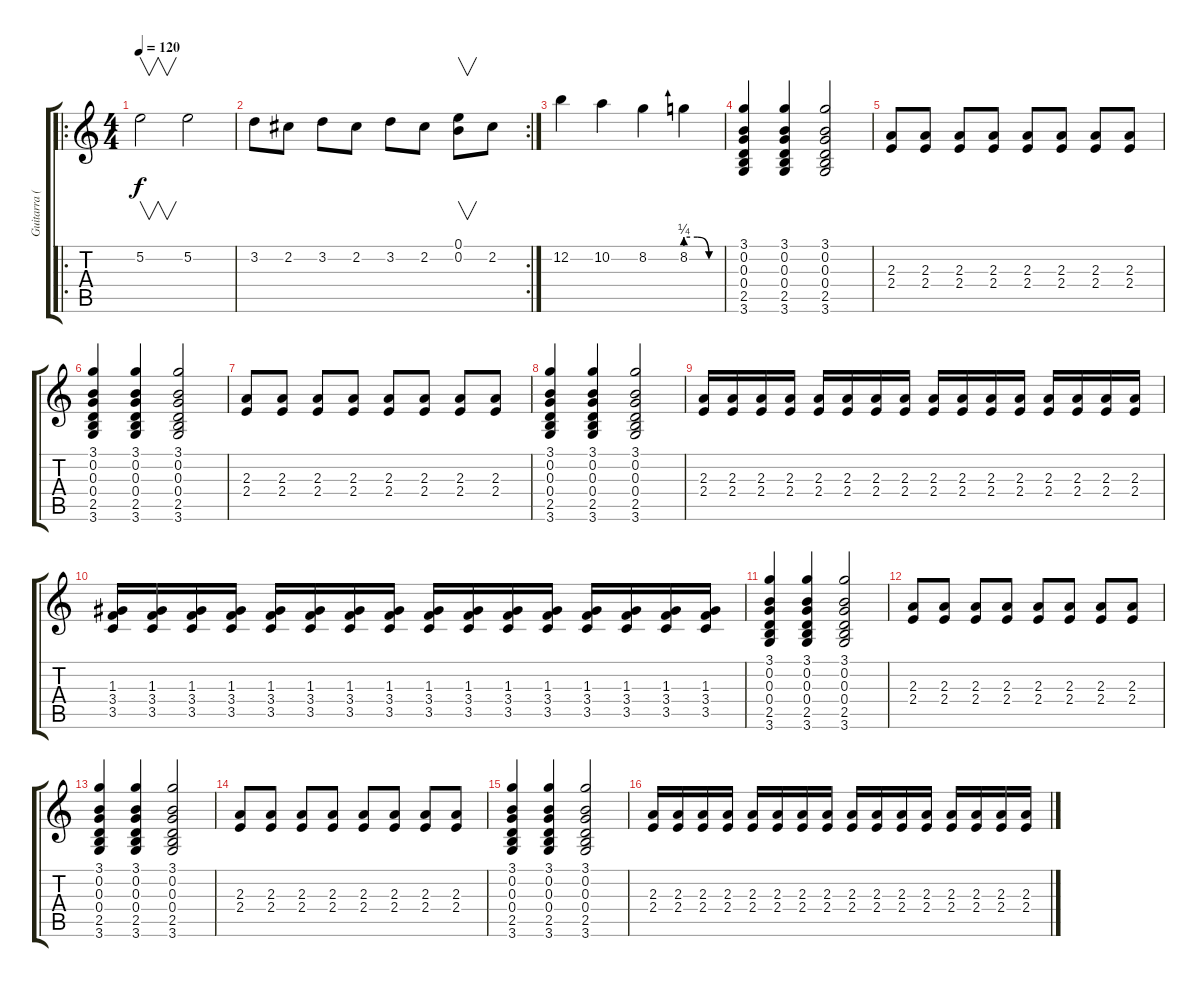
\track ("Guitarra (Pedro Ziese)" "Guitarra (") {instrument distortionguitar}
\staff {score tabs}
\tuning (E4 B3 G3 D3 A2 E2) {hide}
\ro
\ts (4 4)
\tempo 120
\clef g2
\ks c
5.2.2{v dy f} 5.2.2 |
\rc 2
3.2.8 2.2.8 3.2.8 2.2.8 3.2.8 2.2.8 (0.1 0.2).8{v} 2.2.8 |
12.2.4 10.2.4 8.2.4 8.2{be (custom 0 1 20 1 40 0 60 0)}.4 |
(3.1 0.2 0.3 0.4 2.5 3.6).4 (3.1 0.2 0.3 0.4 2.5 3.6).4 (3.1 0.2 0.3 0.4 2.5 3.6).2 |
(2.3 2.4).8 (2.3 2.4).8 (2.3 2.4).8 (2.3 2.4).8 (2.3 2.4).8 (2.3 2.4).8 (2.3 2.4).8 (2.3 2.4).8 |
(3.1 0.2 0.3 0.4 2.5 3.6).4 (3.1 0.2 0.3 0.4 2.5 3.6).4 (3.1 0.2 0.3 0.4 2.5 3.6).2 |
(2.3 2.4).8 (2.3 2.4).8 (2.3 2.4).8 (2.3 2.4).8 (2.3 2.4).8 (2.3 2.4).8 (2.3 2.4).8 (2.3 2.4).8 |
(3.1 0.2 0.3 0.4 2.5 3.6).4 (3.1 0.2 0.3 0.4 2.5 3.6).4 (3.1 0.2 0.3 0.4 2.5 3.6).2 |
(2.3 2.4).16 (2.3 2.4).16 (2.3 2.4).16 (2.3 2.4).16 (2.3 2.4).16 (2.3 2.4).16 (2.3 2.4).16 (2.3 2.4).16 (2.3 2.4).16 (2.3 2.4).16 (2.3 2.4).16 (2.3 2.4).16 (2.3 2.4).16 (2.3 2.4).16 (2.3 2.4).16 (2.3 2.4).16 |
(1.3 3.4 3.5).16 (1.3 3.4 3.5).16 (1.3 3.4 3.5).16 (1.3 3.4 3.5).16 (1.3 3.4 3.5).16 (1.3 3.4 3.5).16 (1.3 3.4 3.5).16 (1.3 3.4 3.5).16 (1.3 3.4 3.5).16 (1.3 3.4 3.5).16 (1.3 3.4 3.5).16 (1.3 3.4 3.5).16 (1.3 3.4 3.5).16 (1.3 3.4 3.5).16 (1.3 3.4 3.5).16 (1.3 3.4 3.5).16 |
(3.1 0.2 0.3 0.4 2.5 3.6).4{volume 9} (3.1 0.2 0.3 0.4 2.5 3.6).4 (3.1 0.2 0.3 0.4 2.5 3.6).2 |
(2.3 2.4).8 (2.3 2.4).8 (2.3 2.4).8 (2.3 2.4).8 (2.3 2.4).8 (2.3 2.4).8 (2.3 2.4).8 (2.3 2.4).8 |
(3.1 0.2 0.3 0.4 2.5 3.6).4 (3.1 0.2 0.3 0.4 2.5 3.6).4 (3.1 0.2 0.3 0.4 2.5 3.6).2 |
(2.3 2.4).8 (2.3 2.4).8 (2.3 2.4).8 (2.3 2.4).8 (2.3 2.4).8 (2.3 2.4).8 (2.3 2.4).8 (2.3 2.4).8 |
(3.1 0.2 0.3 0.4 2.5 3.6).4 (3.1 0.2 0.3 0.4 2.5 3.6).4 (3.1 0.2 0.3 0.4 2.5 3.6).2 |
(2.3 2.4).16 (2.3 2.4).16 (2.3 2.4).16 (2.3 2.4).16 (2.3 2.4).16 (2.3 2.4).16 (2.3 2.4).16 (2.3 2.4).16 (2.3 2.4).16 (2.3 2.4).16 (2.3 2.4).16 (2.3 2.4).16 (2.3 2.4).16 (2.3 2.4).16 (2.3 2.4).16 (2.3 2.4).16
